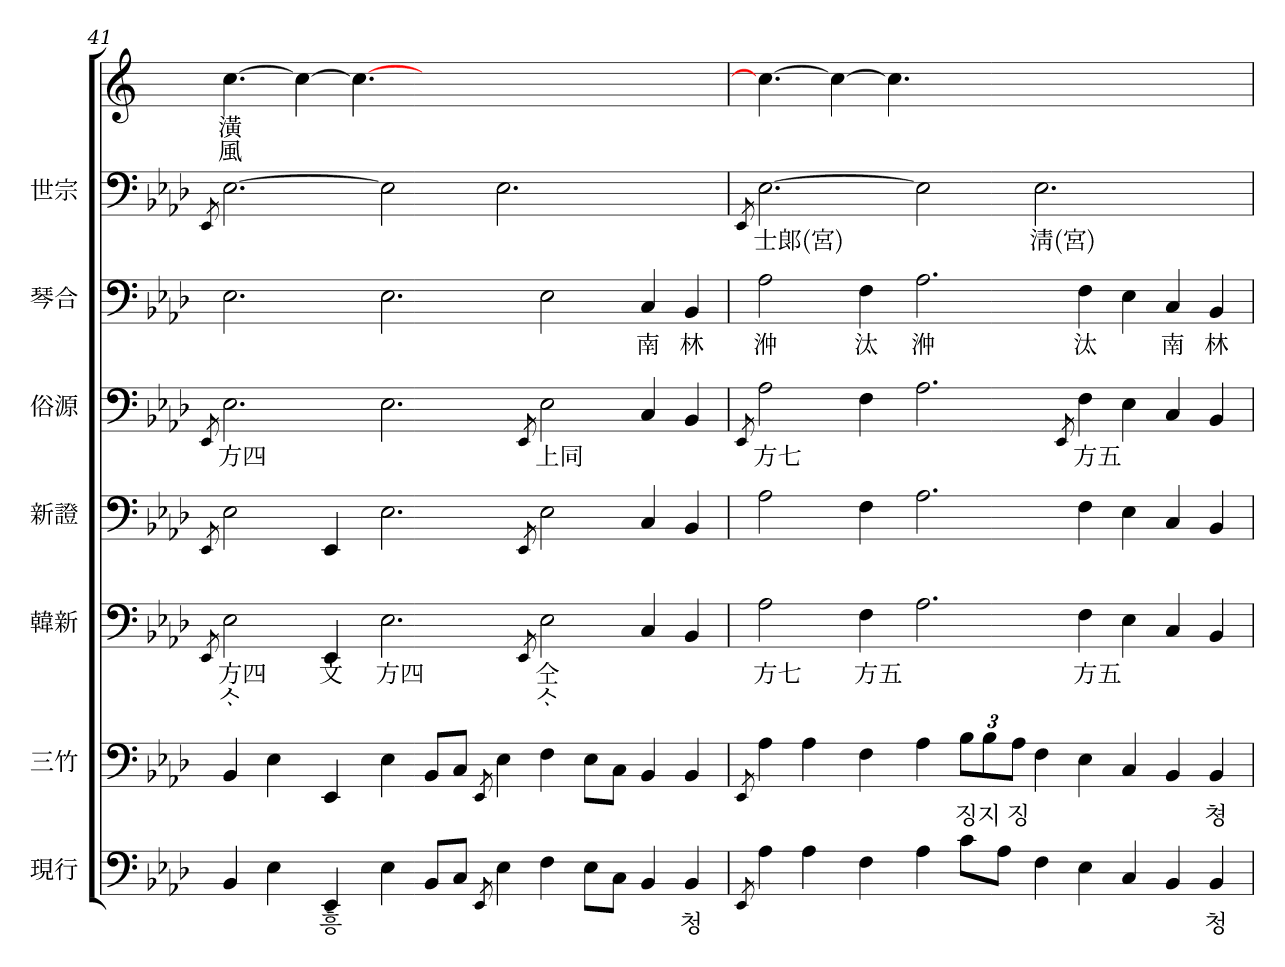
**kern	**text	**kern	**text	**kern	**text	**text	**kern	**kern	**text	**kern	**text	**kern	**text	**kern	**text	**text
*part8	*part8	*part7	*part7	*part6	*part6	*part6	*part5	*part4	*part4	*part3	*part3	*part2	*part2	*part1	*part1	*part1
*staff8	*staff8	*staff7	*staff7	*staff6	*staff6	*staff6	*staff5	*staff4	*staff4	*staff3	*staff3	*staff2	*staff2	*staff1	*staff1	*staff1
*I"現行	*	*I"三竹	*	*I"韓新	*	*	*I"新證	*I"俗源	*	*I"琴合	*	*I"世宗	*	*	*	*
!!LO:PB:g=z
*clefF4	*	*clefF4	*	*clefF4	*	*	*clefF4	*clefF4	*	*clefF4	*	*clefF4	*	*clefG2	*	*
*k[b-e-a-d-]	*	*k[b-e-a-d-]	*	*k[b-e-a-d-]	*	*	*k[b-e-a-d-]	*k[b-e-a-d-]	*	*k[b-e-a-d-]	*	*k[b-e-a-d-]	*	*k[]	*	*
*f:	*	*f:	*	*f:	*	*	*f:	*f:	*	*f:	*	*f:	*	*a:	*	*
=41	=41	=41	=41	=41	=41	=41	=41	=41	=41	=41	=41	=41	=41	=41	=41	=41
.	.	.	.	8qEE-/	.	.	8qEE-/	8qEE-/	.	.	.	8qEE-/	.	.	.	.
!	!	!	!	!	!LO:LY:b	!LO:LY:b	!	!	!LO:LY:b	!	!	!	!	!	!LO:LY:b	!LO:LY:b
4BB-/	.	4BB-/	.	2E-\	方四	ᄉᆞ	2E-\	2.E-\	方四	2.E-\	.	[2.E-\	.	[4.cc\	潢	風
4E-\	.	4E-\	.	.	.	.	.	.	.	.	.	.	.	.	.	.
.	.	.	.	.	.	.	.	.	.	.	.	.	.	4cc\_	.	.
!	!LO:LY:b	!	!	!	!LO:LY:b	!	!	!	!	!	!	!	!	!	!	!
4EE-/	흥	4EE-/	.	4EE-/	文	.	4EE-/	.	.	.	.	.	.	.	.	.
.	.	.	.	.	.	.	.	.	.	.	.	.	.	4.cc\_	.	.
!	!	!	!	!	!LO:LY:b	!	!	!	!	!	!	!	!	!	!	!
4E-\	.	4E-\	.	2.E-\	方四	.	2.E-\	2.E-\	.	2.E-\	.	2E-\]	.	.	.	.
8BB-/L	.	8BB-/L	.	.	.	.	.	.	.	.	.	.	.	1.ryy	.	.
8C/J	.	8C/J	.	.	.	.	.	.	.	.	.	.	.	.	.	.
8qEE-/	.	8qEE-/	.	.	.	.	.	.	.	.	.	.	.	.	.	.
4E-\	.	4E-\	.	.	.	.	.	.	.	.	.	2.E-\	.	.	.	.
.	.	.	.	8qEE-/	.	.	8qEE-/	8qEE-/	.	.	.	.	.	.	.	.
!	!	!	!	!	!LO:LY:b	!LO:LY:b	!	!	!LO:LY:b	!	!	!	!	!	!	!
4F\	.	4F\	.	2E-\	仝	ᄉᆞ	2E-\	2E-\	上同	2E-\	.	.	.	.	.	.
8E-\L	.	8E-\L	.	.	.	.	.	.	.	.	.	.	.	.	.	.
8C\J	.	8C\J	.	.	.	.	.	.	.	.	.	.	.	.	.	.
!	!	!	!	!	!	!	!	!	!	!	!LO:LY:b	!	!	!	!	!
4BB-/	.	4BB-/	.	4C/	.	.	4C/	4C/	.	4C/	南	2ryy	.	.	.	.
!	!LO:LY:b	!	!	!	!	!	!	!	!	!	!LO:LY:b	!	!	!	!	!
4BB-/	청	4BB-/	.	4BB-/	.	.	4BB-/	4BB-/	.	4BB-/	林	.	.	.	.	.
=42	=42	=42	=42	=42	=42	=42	=42	=42	=42	=42	=42	=42	=42	=42	=42	=42
8qEE-/	.	8qEE-/	.	.	.	.	.	8qEE-/	.	.	.	8qEE-/	.	.	.	.
!	!	!	!	!	!LO:LY:b	!	!	!	!LO:LY:b	!	!LO:LY:b	!	!LO:LY:b	!	!	!
4A-\	.	4A-\	.	2A-\	方七	.	2A-\	2A-\	方七	2A-\	㳞	[2.E-\	士郞(宮)	4.cc\_	.	.
4A-\	.	4A-\	.	.	.	.	.	.	.	.	.	.	.	.	.	.
.	.	.	.	.	.	.	.	.	.	.	.	.	.	4cc\_	.	.
!	!	!	!	!	!LO:LY:b	!	!	!	!	!	!LO:LY:b	!	!	!	!	!
4F\	.	4F\	.	4F\	方五	.	4F\	4F\	.	4F\	汰	.	.	.	.	.
.	.	.	.	.	.	.	.	.	.	.	.	.	.	4.cc\]	.	.
!	!	!	!	!	!	!	!	!	!	!	!LO:LY:b	!	!	!	!	!
4A-\	.	4A-\	.	2.A-\	.	.	2.A-\	2.A-\	.	2.A-\	㳞	2E-\]	.	.	.	.
!	!	!	!LO:LY:b	!	!	!	!	!	!	!	!	!	!	!	!	!
8c\L	.	12B-\L	징	.	.	.	.	.	.	.	.	.	.	1.ryy	.	.
!	!	!	!LO:LY:b	!	!	!	!	!	!	!	!	!	!	!	!	!
.	.	12B-\	지	.	.	.	.	.	.	.	.	.	.	.	.	.
8A-\J	.	.	.	.	.	.	.	.	.	.	.	.	.	.	.	.
!	!	!	!LO:LY:b	!	!	!	!	!	!	!	!	!	!	!	!	!
.	.	12A-\J	징	.	.	.	.	.	.	.	.	.	.	.	.	.
!	!	!	!	!	!	!	!	!	!	!	!	!	!LO:LY:b	!	!	!
4F\	.	4F\	.	.	.	.	.	.	.	.	.	2.E-\	淸(宮)	.	.	.
.	.	.	.	.	.	.	.	8qEE-/	.	.	.	.	.	.	.	.
!	!	!	!	!	!LO:LY:b	!	!	!	!LO:LY:b	!	!LO:LY:b	!	!	!	!	!
4E-\	.	4E-\	.	4F\	方五	.	4F\	4F\	方五	4F\	汰	.	.	.	.	.
4C/	.	4C/	.	4E-\	.	.	4E-\	4E-\	.	4E-\	.	.	.	.	.	.
!	!	!	!	!	!	!	!	!	!	!	!LO:LY:b	!	!	!	!	!
4BB-/	.	4BB-/	.	4C/	.	.	4C/	4C/	.	4C/	南	2ryy	.	.	.	.
!	!LO:LY:b	!	!LO:LY:b	!	!	!	!	!	!	!	!LO:LY:b	!	!	!	!	!
4BB-/	청	4BB-/	쳥	4BB-/	.	.	4BB-/	4BB-/	.	4BB-/	林	.	.	.	.	.
=	=	=	=	=	=	=	=	=	=	=	=	=	=	=	=	=
*-	*-	*-	*-	*-	*-	*-	*-	*-	*-	*-	*-	*-	*-	*-	*-	*-
